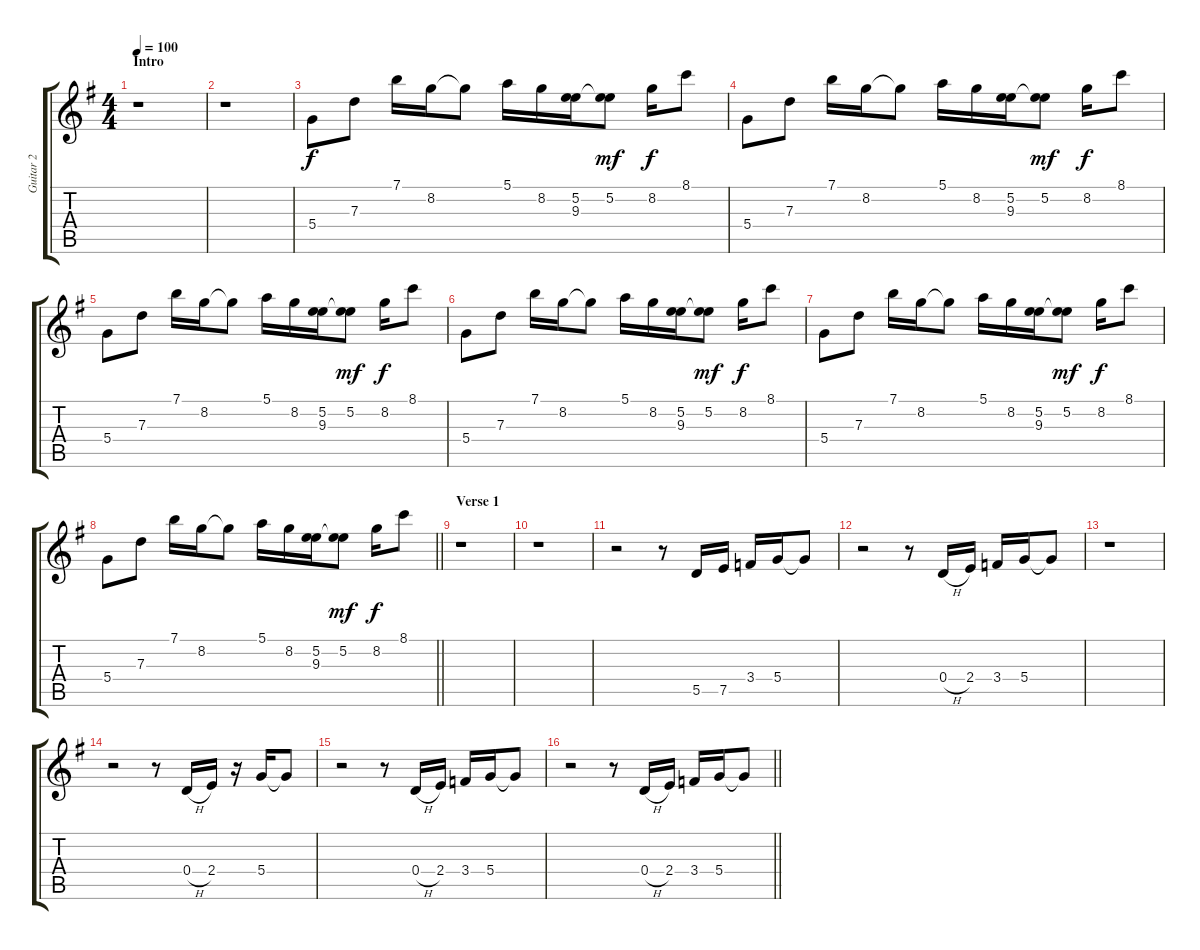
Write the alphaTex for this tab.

\track ("Guitar 2" "Guitar 2") {instrument overdrivenguitar}
\staff {score tabs}
\tuning (E4 B3 G3 D3 A2 E2) {hide}
\ts (4 4)
\section ("" "Intro")
\tempo 100
\clef g2
\ks g
r.1{dy f instrument overdrivenguitar} |
r.1 |
5.4.8 7.3.8 7.1.16 8.2.16 8.2{t}.8 5.1.16 8.2.16 (5.2 9.3).16 (5.2 9.3{t}).8{dy mf} 8.2.16{dy f} 8.1.8 |
5.4.8 7.3.8 7.1.16 8.2.16 8.2{t}.8 5.1.16 8.2.16 (5.2 9.3).16 (5.2 9.3{t}).8{dy mf} 8.2.16{dy f} 8.1.8 |
5.4.8 7.3.8 7.1.16 8.2.16 8.2{t}.8 5.1.16 8.2.16 (5.2 9.3).16 (5.2 9.3{t}).8{dy mf} 8.2.16{dy f} 8.1.8 |
5.4.8 7.3.8 7.1.16 8.2.16 8.2{t}.8 5.1.16 8.2.16 (5.2 9.3).16 (5.2 9.3{t}).8{dy mf} 8.2.16{dy f} 8.1.8 |
5.4.8 7.3.8 7.1.16 8.2.16 8.2{t}.8 5.1.16 8.2.16 (5.2 9.3).16 (5.2 9.3{t}).8{dy mf} 8.2.16{dy f} 8.1.8 |
\barLineRight lightlight
5.4.8 7.3.8 7.1.16 8.2.16 8.2{t}.8 5.1.16 8.2.16 (5.2 9.3).16 (5.2 9.3{t}).8{dy mf} 8.2.16{dy f} 8.1.8 |
\section ("" "Verse 1")
r.1{volume 12} |
r.1 |
r.2 r.8 5.5.16 7.5.16 3.4.16 5.4.16 5.4{t}.8 |
r.2 r.8 0.4{h}.16 2.4.16 3.4.16 5.4.16 5.4{t}.8 |
r.1 |
r.2 r.8 0.4{h}.16 2.4.16 r.16 5.4.16 5.4{t}.8 |
r.2 r.8 0.4{h}.16 2.4.16 3.4.16 5.4.16 5.4{t}.8 |
\barLineRight lightlight
r.2 r.8 0.4{h}.16 2.4.16 3.4.16 5.4.16 5.4{t}.8
